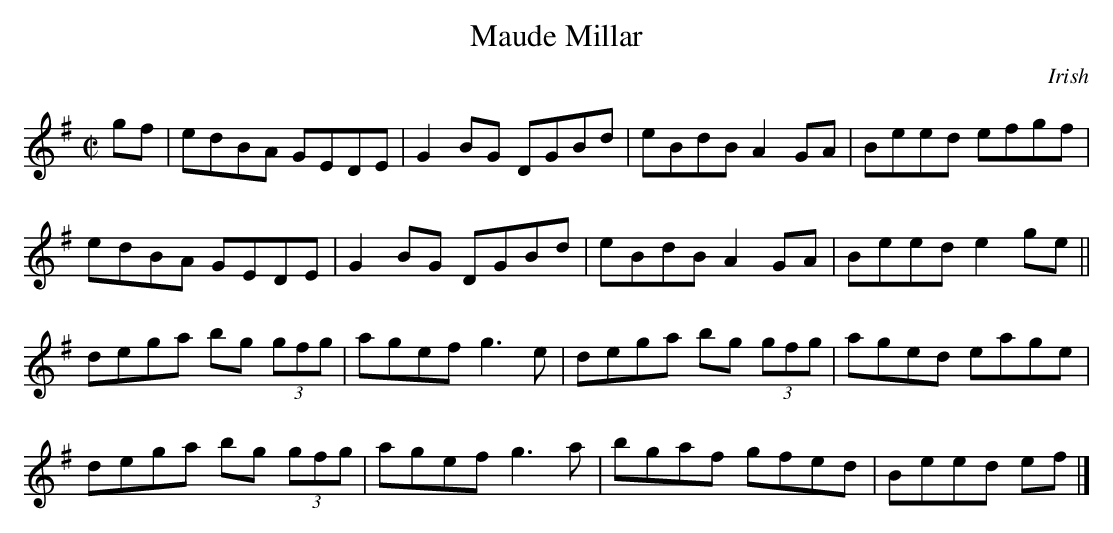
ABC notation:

X:1
T:Maude Millar
M:C|
K:G
gf | edBA GEDE | G2 BG DGBd | eBdB A2 GA | Beed efgf |
edBA GEDE | G2 BG DGBd | eBdB A2 GA | Beed e2 ge ||
dega bg (3gfg | agef g3 e | dega bg (3gfg | aged eage |
dega bg (3gfg | agef g3 a | bgaf gfed | Beed ef |]
